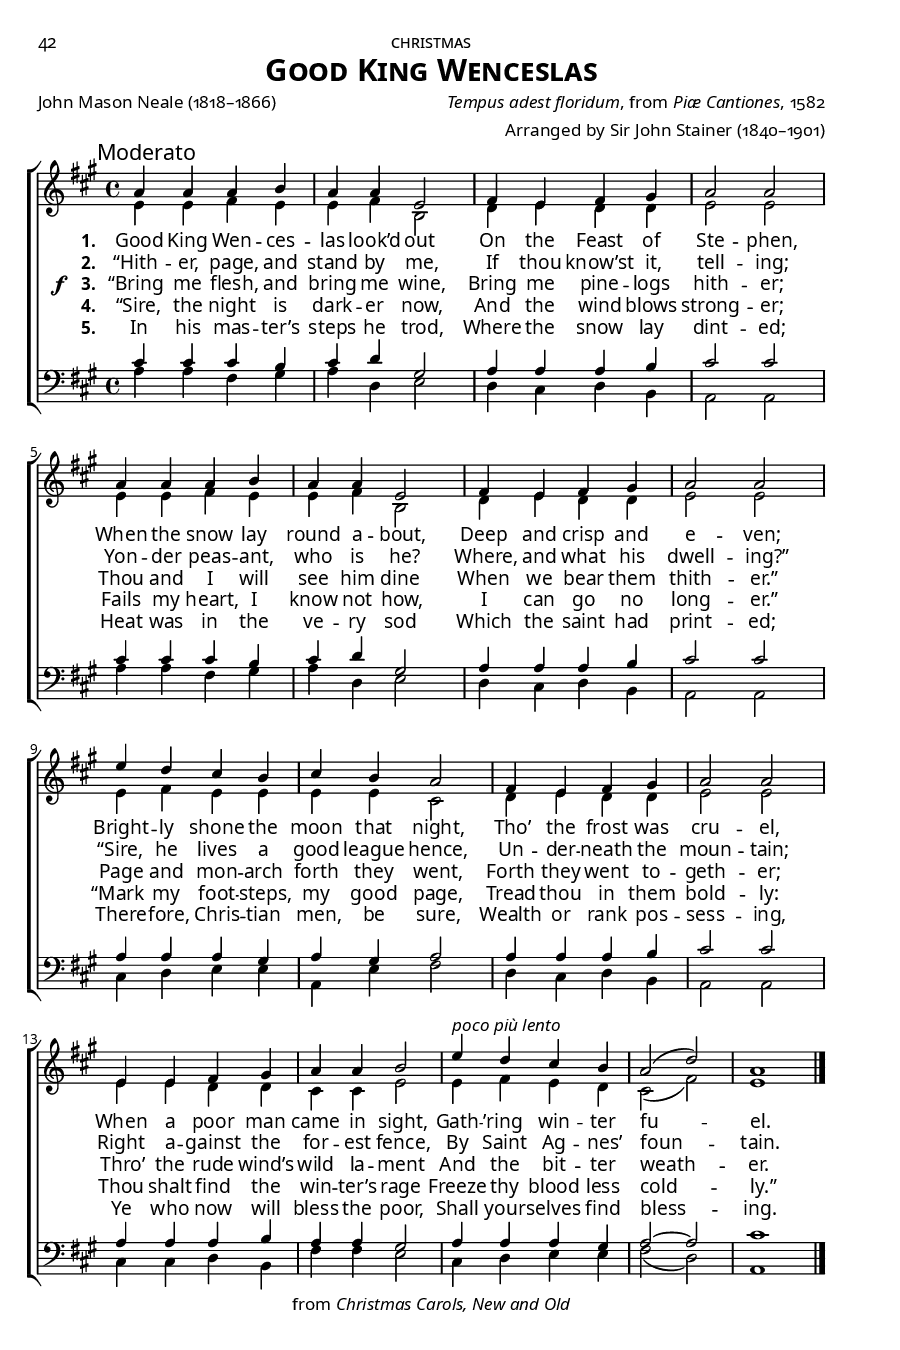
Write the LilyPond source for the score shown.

\version "2.14.2"
\include "util.ly"
\header {
  title = \markup{\override #'(font-name . "Garamond Premier Pro Semibold"){ \abs-fontsize #15 \smallCapsOldStyle"Good King Wenceslas"}}
  poet = \markup\oldStyleNum"John Mason Neale (1818–1866)"
  composer = \markup \concat{ \italic "Tempus adest floridum" ", from " \italic "Piæ Cantiones" \oldStyleNum", 1582"}
  arranger = \markup\oldStyleNum"Arranged by Sir John Stainer (1840–1901)"
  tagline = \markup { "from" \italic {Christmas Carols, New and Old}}
}
\paper {
  paper-height = 9\in
  paper-width = 6\in
  indent = 0\in
  %system-system-spacing = #'((basic-distance . 10) (padding . 0))
  system-system-spacing =
    #'((basic-distance . 0)
       (minimum-distance . 0)
       (padding . -15)
       (stretchability . 100))
  ragged-last-bottom = ##f
  ragged-bottom = ##f
  two-sided = ##t
  inner-margin = 0.5\in
  outer-margin = 0.25\in
  top-margin = 0.25\in
  bottom-margin = 0.25\in
  first-page-number = #042
  print-first-page-number = ##t
  headerLine = \markup{\override #'(font-name . "Garamond Premier Pro") \smallCapsOldStyle"christmas"}
  oddHeaderMarkup = \markup\fill-line{
     \override #'(font-name . "Garamond Premier Pro")\abs-fontsize #8.5
     \combine 
        \fill-line{"" \on-the-fly #print-page-number-check-first
        \oldStylePageNum""
        }
        \fill-line{\headerLine}
  }
  evenHeaderMarkup = \markup {
     \override #'(font-name . "Garamond Premier Pro")\abs-fontsize #8.5
     \combine
        \on-the-fly #print-page-number-check-first
        \oldStylePageNum""
        \fill-line{\headerLine}
  }
}
#(set-global-staff-size 15) \paper{ #(define fonts (make-pango-font-tree "GoudyOlSt BT" "Garamond Premier Pro" "Garamond Premier Pro" (/ 15 20))) }
global = {
  \key a \major
  \time 4/4
  \override DynamicLineSpanner #'staff-padding = #0.0
  \override DynamicLineSpanner #'Y-extent = #'(0.2 . -0.2)
  \override TextScript #'staff-padding = #0.0
  \override TextScript #'Y-extent = #'(0 . -0)
}

sopMusic = \relative c'' {
  \once \override Score.RehearsalMark #'self-alignment-X = #LEFT
  \mark "Moderato"
  a4 a a b |
  a a e2 |
  fis4 e fis gis |
  a2 a |
  
  a4 a a b |
  a a e2 |
  fis4 e fis gis |
  a2 a |
  
  e'4 d cis b |
  cis b a2 |
  fis4 e fis gis |
  a2 a |
  
  e4 e fis gis |
  a a b2 |
  e4^\markup\italic"poco più lento" d cis b |
  a2( d) |
  a1 \bar "|."
}
sopWords = \lyricmode {
  
}

altoMusic = \relative c' {
  e4 e fis e |
  e fis b,2 |
  d4 e d d |
  e2 e |
  
  e4 e fis e |
  e fis b,2 |
  d4 e d d |
  e2 e |
  
  e4 fis e e |
  e e cis2 |
  d4 e d d |
  e2 e |
  
  e4 e d d |
  cis cis e2 |
  e4 fis e d |
  cis2( fis) |
  e1 \bar "|."
}
altoWords = \lyricmode {
  \dropLyricsIX
  \set stanza = #"1. "
  Good King Wen -- ces -- las look’d out
  On the Feast of Ste -- phen,
  When the snow lay round a -- bout,
  Deep and crisp and e -- ven;
  Bright -- ly shone the moon that night,
  Tho’ the frost was cru -- el,
  When a poor man came in sight,
  Gath -- ’ring win -- ter fu -- el.
}
altoWordsII = \lyricmode {
  \dropLyricsIX
  \set stanza = #"2. "
  “Hith -- er, page, and stand by me,
  If thou know’st it, tell -- ing;
  Yon -- der peas -- ant, who is he?
  Where, and what his dwell -- ing?”
  “Sire, he lives a good league hence,
  Un -- der -- neath the moun -- tain;
  Right a -- gainst the for -- est fence,
  By Saint Ag -- nes’ foun -- tain.
}
altoWordsIII = {
  \dropLyricsIX
  \set stanza = \markup{\dynamic"f  " "3. "}
  \lyricmode {
    “Bring me flesh, and bring me wine,
    Bring me pine -- logs hith -- er;
    Thou and I will see him dine
    When we bear them thith -- er.”
    Page and mon -- arch forth they went,
    Forth they went to -- geth -- er;
    Thro’ the rude wind’s wild la -- ment
    And the bit -- ter weath -- er.
  }
}
altoWordsIV = \lyricmode {
  \dropLyricsIX
  \set stanza = #"4. "
  “Sire, the night is dark -- er now,
  And the wind blows strong -- er;
  Fails my heart, I know not how,
  I can go no long -- er.”
  “Mark my foot -- steps, my good page,
  Tread thou in them bold -- ly:
  Thou shalt find the win -- ter’s rage
  Freeze thy blood less cold -- ly.”
}
altoWordsV = \lyricmode {
  \dropLyricsIX
  \set stanza = #"5. "
  In his mas -- ter’s steps he trod,
  Where the snow lay dint -- ed;
  Heat was in the ve -- ry sod
  Which the saint had print -- ed;
  There -- fore, Chris -- tian men, be sure,
  Wealth or rank pos -- sess -- ing,
  Ye who now will bless the poor,
  Shall your -- selves find bless -- ing.
}
tenorMusic = \relative c' {
  cis4 cis cis b |
  cis d gis,2 |
  a4 a a b |
  cis2 cis |
  
  cis4 cis cis b |
  cis d gis,2 |
  a4 a a b |
  cis2 cis |
  
  a4 a a gis |
  a gis a2 |
  a4 a a b |
  cis2 cis |
  
  a4 a a b |
  a a gis2 |
  a4 a a gis |
  a2~ a |
  cis1 \bar "|."
}
tenorWords = \lyricmode {

}

bassMusic = \relative c' {
  a4 a fis gis |
  a d, e2 |
  d4 cis d b |
  a2 a |
  
  a'4 a fis gis |
  a d, e2 |
  d4 cis d b |
  a2 a |
  
  cis4 d e e |
  a, e' fis2 |
  d4 cis d b |
  a2 a |
  
  cis4 cis d b |
  fis' fis e2 |
  cis4 d e e |
  fis2( d) |
  a1 \bar "|."
}
bassWords = \lyricmode {

}

\score {
  <<
   \new ChoirStaff <<
%    \new Lyrics = sopranos \with { \override VerticalAxisGroup #'nonstaff-relatedstaff-spacing = #'((basic-distance . 1)) }
    \new Staff = women <<
      \new Voice = "sopranos" { \voiceOne << \global \sopMusic >> }
      \new Voice = "altos" { \voiceTwo << \global \altoMusic >> }
    >>
    \new Lyrics \with { alignAboveContext = #"women" \override VerticalAxisGroup #'nonstaff-relatedstaff-spacing = #'((basic-distance . 1))} \lyricsto "sopranos" \sopWords
    \new Lyrics = "altosV"  \with { alignBelowContext = #"women" } \lyricsto "sopranos" \altoWordsV
    \new Lyrics = "altosIV"  \with { alignBelowContext = #"women" } \lyricsto "sopranos" \altoWordsIV
    \new Lyrics = "altosIII"  \with { alignBelowContext = #"women" } \lyricsto "sopranos" \altoWordsIII
    \new Lyrics = "altosII"  \with { alignBelowContext = #"women" } \lyricsto "sopranos" \altoWordsII
    \new Lyrics = "altos"  \with { alignBelowContext = #"women" \override VerticalAxisGroup #'nonstaff-relatedstaff-spacing = #'((padding . -0.5)) } \lyricsto "sopranos" \altoWords
   \new Staff = men <<
      \clef bass
      \new Voice = "tenors" { \voiceOne << \global \tenorMusic >> }
      \new Voice = "basses" { \voiceTwo << \global \bassMusic >> }
    >>
    \new Lyrics \with { alignAboveContext = #"men" \override VerticalAxisGroup #'nonstaff-relatedstaff-spacing = #'((basic-distance . 1)) } \lyricsto "tenors" \tenorWords
    \new Lyrics \with { alignBelowContext = #"men" \override VerticalAxisGroup #'nonstaff-relatedstaff-spacing = #'((basic-distance . 1)) } \lyricsto "basses" \bassWords
  >>
%    \new PianoStaff << \new Staff { \new Voice { \pianoRH } } \new Staff { \clef "bass" \pianoLH } >>
  >>
  \layout {
    \context {
      \Score
      %\override SpacingSpanner #'base-shortest-duration = #(ly:make-moment 1 8)
      %\override SpacingSpanner #'common-shortest-duration = #(ly:make-moment 1 4)
    }
    \context {
      % Remove all empty staves
      % \Staff \RemoveEmptyStaves \override VerticalAxisGroup #'remove-first = ##t
    }
    \context {
      \Lyrics
      \override LyricText #'X-offset = #center-on-word
    }
  }
  \midi {
    \tempo 4 = 90
    \set Staff.midiInstrument = "flute"
  
    \context {
      \Voice
      \remove "Dynamic_performer"
    }
  }
}
